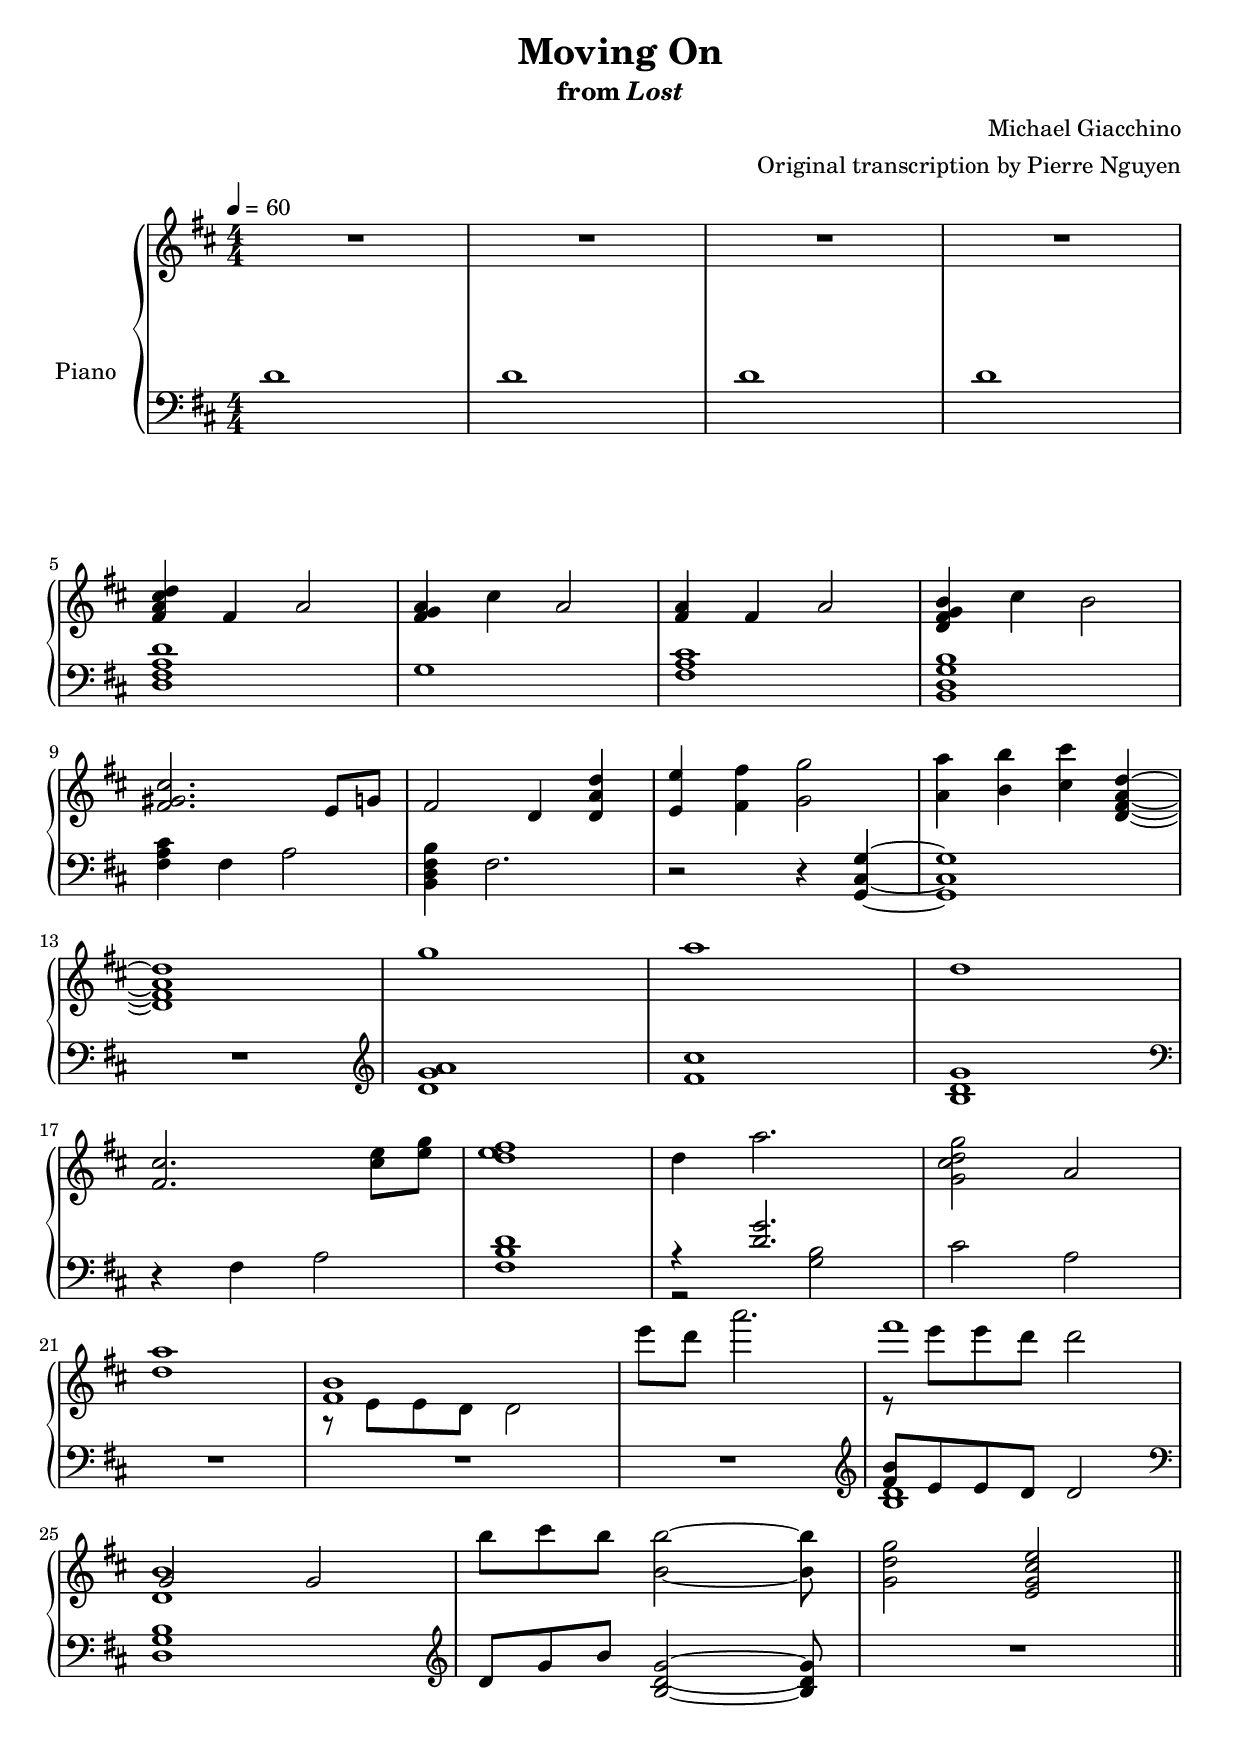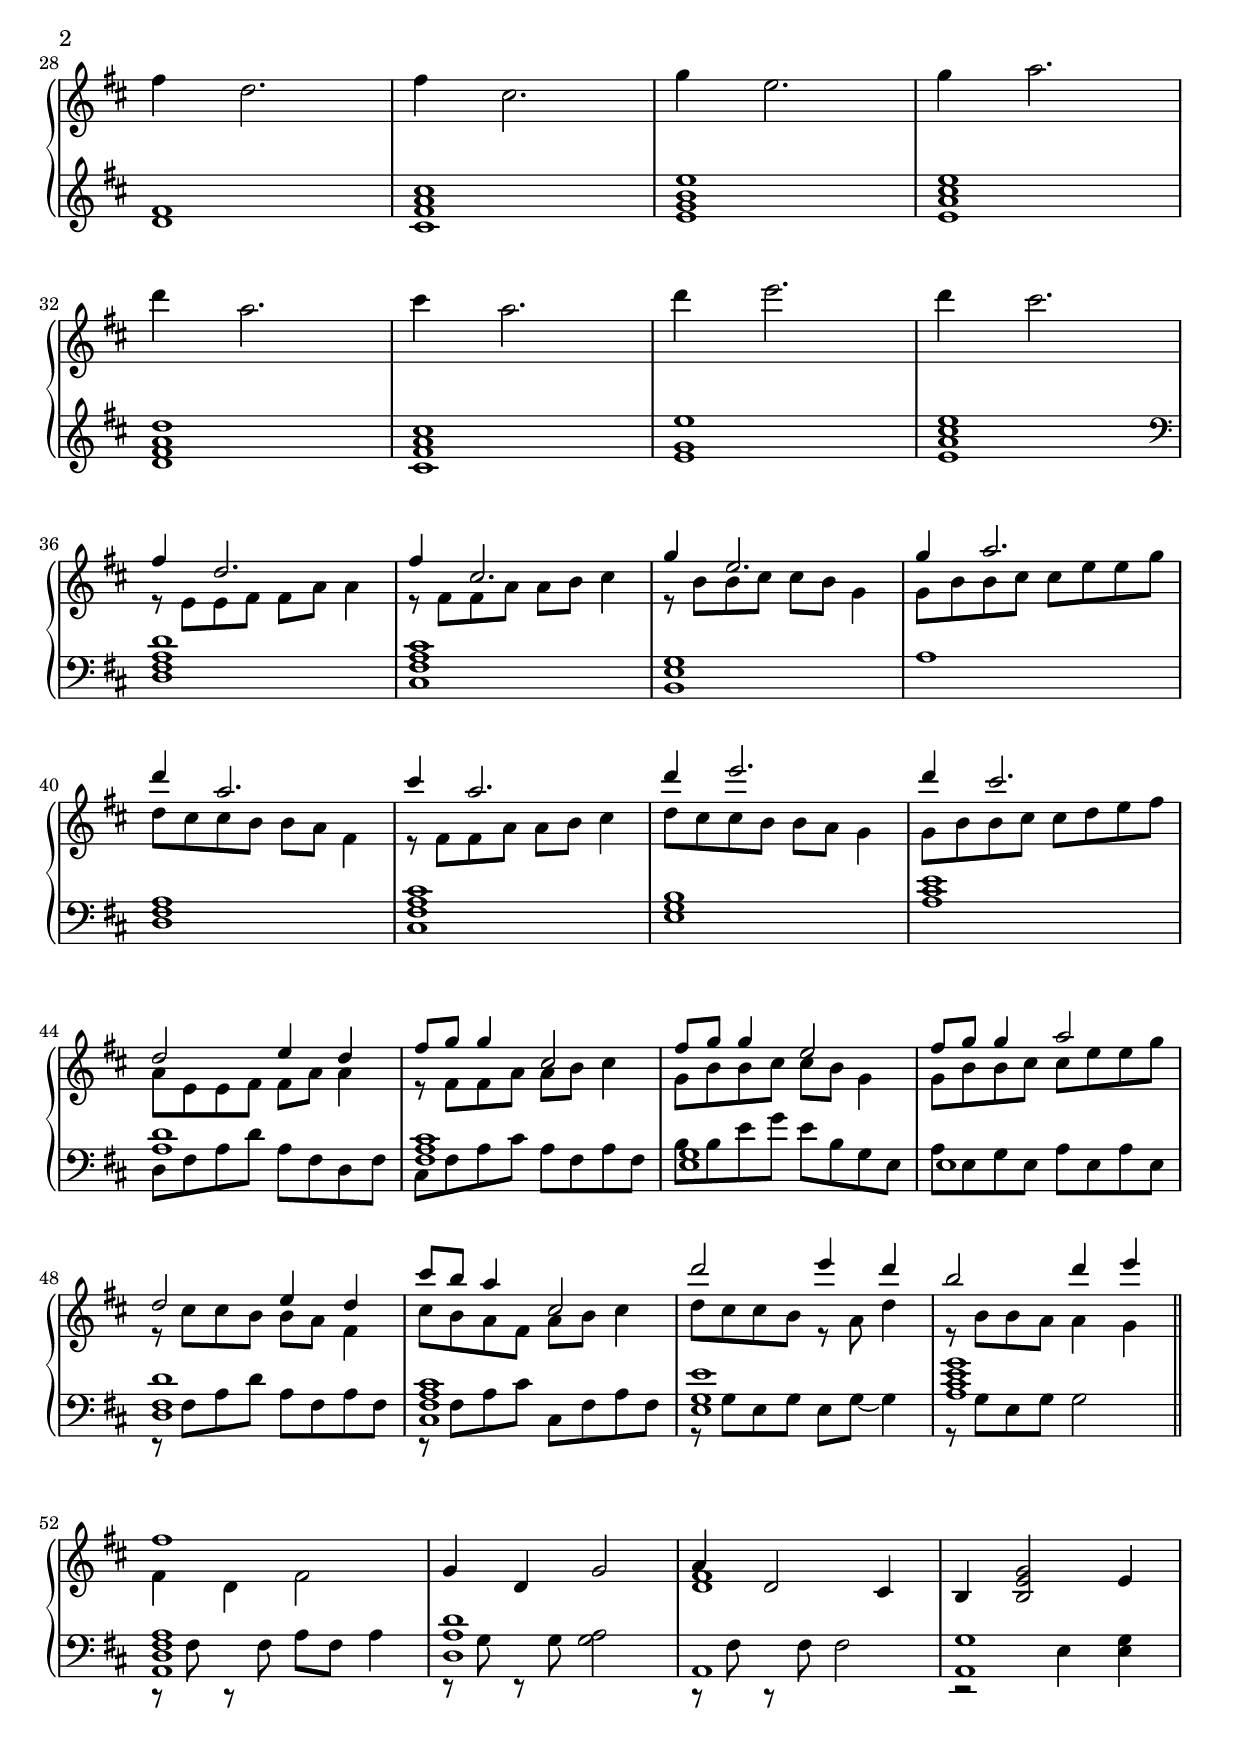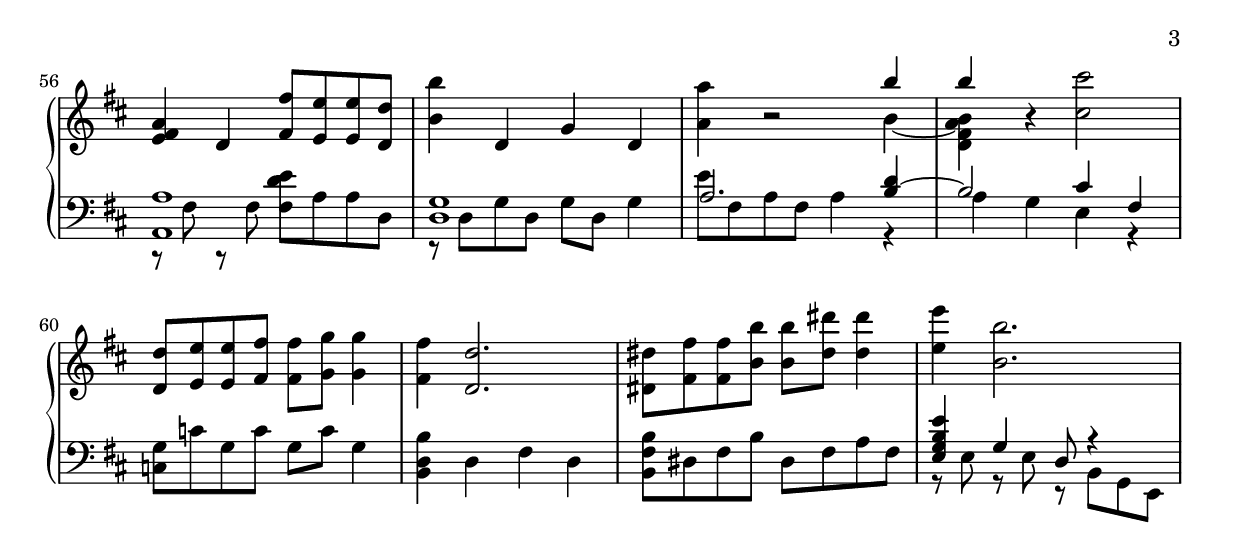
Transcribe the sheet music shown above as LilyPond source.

\version "2.12.2"

\header {
  title = "Moving On"
  subtitle = \markup { "from" \italic "Lost" }
  composer = "Michael Giacchino"
  arranger = "Original transcription by Pierre Nguyen"
}

global = {
  \tempo 4 = 60
  \key d \major
  \time 4/4
  \numericTimeSignature
  s1*27
  \bar "||"
  s1*24
  \bar "||"
}

upper = \relative c' {
  \clef treble
  R1*4
  \break

  <fis a cis d>4 fis a2
  <fis g a>4 cis' a2
  <fis a>4 fis a2
  <d, fis g b>4 cis' b2
  \break

  <fis gis cis>2. e8 g
  fis2 d4 <d a' d>
  <e e'> <fis fis'> <g g'>2
  <a a'>4 <b b'> <cis cis'> <d, fis a d>~
  \break

  <d fis a d>1
  g'
  a
  d,
  \break

  <fis, cis'>2. <cis' e>8 <e g>
  <d e fis>1
  d4 a'2.
  <g, cis d g>2 a
  \break

  <d a'>1
  <<
    { <fis, b> }
  \\
    { r8 e e d d2 }
  >>
  e''8 d a'2.
  <<
    { fis1 }
  \\
    { r8 e e d d2 }
  >>
  \break

  <<
    { g,,2 g }
  \\
    { <d b'>1 }
  >>
  b''8 cis b <b, b'>2~ <b b'>8
  <g d' g>2 <e g cis e>
  \break

  fis'4 d2.
  fis4 cis2.
  g'4 e2.
  g4 a2.
  \break

  d4 a2.
  cis4 a2.
  d4 e2.
  d4 cis2.
  \break

  <<
    {
      fis,4 d2.
      fis4 cis2.
      g'4 e2.
      g4 a2.
      \break

      d4 a2.
      cis4 a2.
      d4 e2.
      d4 cis2.
      \break

      d,2 e4 d
      fis8 g g4 cis,2
      fis8 g g4 e2
      fis8 g g4 a2
      \break

      d,2 e4 d
      cis'8 b a4 cis,2
      d'2 e4 d
      b2 d4 e
      \break

      fis,1
    }
  \\
    {
      r8 e, e fis fis a a4
      r8 fis fis a a b cis4
      r8 b b cis cis b g4
      g8 b b cis cis e e g

      d cis cis b b a fis4
      r8 fis fis a a b cis4
      d8 cis cis b b a g4
      g8 b b cis cis d e fis

      a,8 e e fis fis a a4
      r8 fis fis a a b cis4
      g8 b b cis cis b g4
      g8 b b cis cis e e g

      r8 cis, cis b b a fis4
      cis'8 b a fis a b cis4
      d8 cis cis b r8 a d4
      r8 b b a a4 g

      fis d fis2
    }
  >>

  g4 d g2
  <<
    { a4 d,2 cis4 }
  \\
    { <d fis>1 }
  >>
  b4 <b e g>2 e4
  \break

  <e fis a>4 d <fis fis'>8 <e e'> <e e'> <d d'>
  <b' b'>4 d, g d
  <a' a'> r2
  <<
    {
      b'4 b4
    }
  \\
    {
      b,4~
      <d, fis a b>
    }
  >>
  r4 <cis' cis'>2
  \break

  <d, d'>8 <e e'> <e e'> <fis fis'> <fis fis'> <g g'> <g g'>4
  <fis fis'> <d d'>2.
  <dis dis'>8 <fis fis'> <fis fis'> <b b'> <b b'> <dis dis'> <dis dis'>4
  <e e'> <b b'>2.
  \break
}

lower = \relative c' {
  \clef bass
  d1
  d
  d
  d

  <d, fis a d>
  g1
  <fis a cis>
  <b, d g b>

  <fis' a cis>4 fis a2
  <b, d fis b>4 fis'2.
  r2 r4 <g, cis g'>~
  <g cis g'>1

  R1
  \clef treble
  <d'' g a>
  <fis cis'>
  <b, d g>
  \clef bass

  r4 fis a2
  <fis b d>1
  <<
    { r4 <d' g>2. }
  \\
    { r2 <g, b>2 }
  >>
  cis a

  R1*3
  \clef treble
  <<
    { <fis' b>8 e e d d2 }
  \\
    { <b d>1 }
  >>

  \clef bass
  <d, g b>1
  \clef treble
  d'8 g b <b, d g>2~ <b d g>8
  R1

  <d fis>1
  <cis fis a cis>
  <e g b e>
  <e a cis e>

  <d fis a d>
  <cis fis a cis>
  <e g e'>
  <e a cis e>
  \clef bass

  <d, fis a d>
  <cis fis a cis>
  <b e g>
  a'

  <d, fis a>
  <cis fis a cis>
  <e g b>
  <a cis e>

  <<
    {
      <a d>
      <fis a cis>
      <e g>
      e

      <d fis d'>
      <cis fis a cis>
      <e g e'>
      <a cis e g>

      <a, d fis a>
      <d a' d>
      a
      <a g'>

      <a a'>
      <d g>
      a'2. <b~ d>4
      b2 cis4 fis,
    }
  \\
    {
      d8 fis a d a fis d fis
      cis fis a cis a fis a fis
      b b e g e b g e
      a e g e a e a e

      r8 fis a d a fis a fis
      r8 fis a cis cis, fis a fis
      r8 g e g e g~ g4 % XXX
      r8 g e g g2

      r8 fis r8 fis a fis a4
      r8 g r8 g <g a>2
      r8 fis r8 fis fis2
      r2 e4 <e g>

      r8 fis8 r8 fis <fis d' e> a a d,
      r8 d g d g d g4
      e'8 fis, a fis a4 r4
      a g e r4
    }
  >>

  <c g'>8 c' g c g c g4
  <b, d b'> d fis d
  <b fis' b>8 dis fis b dis, fis a fis
  <<
    {
      <e g b e>4 g d8 r4
    }
  \\
    {
      r8 e r8 e r8 b g e
    }
  >>
}

dynamics = {
}

pedal = {
}

\score {
  \new PianoStaff = "PianoStaff_pf" <<
    \set PianoStaff.instrumentName = #"Piano"
    \new Staff = "Staff_pfUpper" << \global \upper >>
    \new Dynamics = "Dynamics_pf" \dynamics
    \new Staff = "Staff_pfLower" << \global \lower >>
    \new Dynamics = "pedal" \pedal
  >>

  \layout {
    % define Dynamics context
    \context {
      \type "Engraver_group"
      \name Dynamics
      \alias Voice
      \consists "Output_property_engraver"
      \consists "Piano_pedal_engraver"
      \consists "Script_engraver"
      \consists "New_dynamic_engraver"
      \consists "Dynamic_align_engraver"
      \consists "Text_engraver"
      \consists "Skip_event_swallow_translator"
      \consists "Axis_group_engraver"

      % keep spanners and text in the middle
      \override DynamicLineSpanner #'Y-offset = #0
      \override TextScript #'Y-offset = #-0.5

      \override TextScript #'font-shape = #'italic
      \override VerticalAxisGroup #'minimum-Y-extent = #'(-1 . 1)
      \override DynamicText #'extra-spacing-width = #'(0 . 0)

      % XXX: this seems to have no effect, so hairpins are still not
      % padded enough
      \override Hairpin #'bound-padding = #2.0
    }
    % modify PianoStaff context to accept Dynamics context
    \context {
      \PianoStaff
      \accepts Dynamics
    }
  }
}

\score {
  \unfoldRepeats {
    \new PianoStaff = "PianoStaff_pf" <<
      \new Staff = "Staff_pfUpper" << \global \upper \dynamics \pedal >>
      \new Staff = "Staff_pfLower" << \global \lower \dynamics \pedal >>
    >>
  }
  \midi {
    % the following is a workaround to prevent multiple voices from being
    % lumped into the same channel, which would inhibit overlapping notes
    \context {
      \Staff \remove "Staff_performer"
    }
    \context {
      \Voice \consists "Staff_performer"
    }
  }
}
